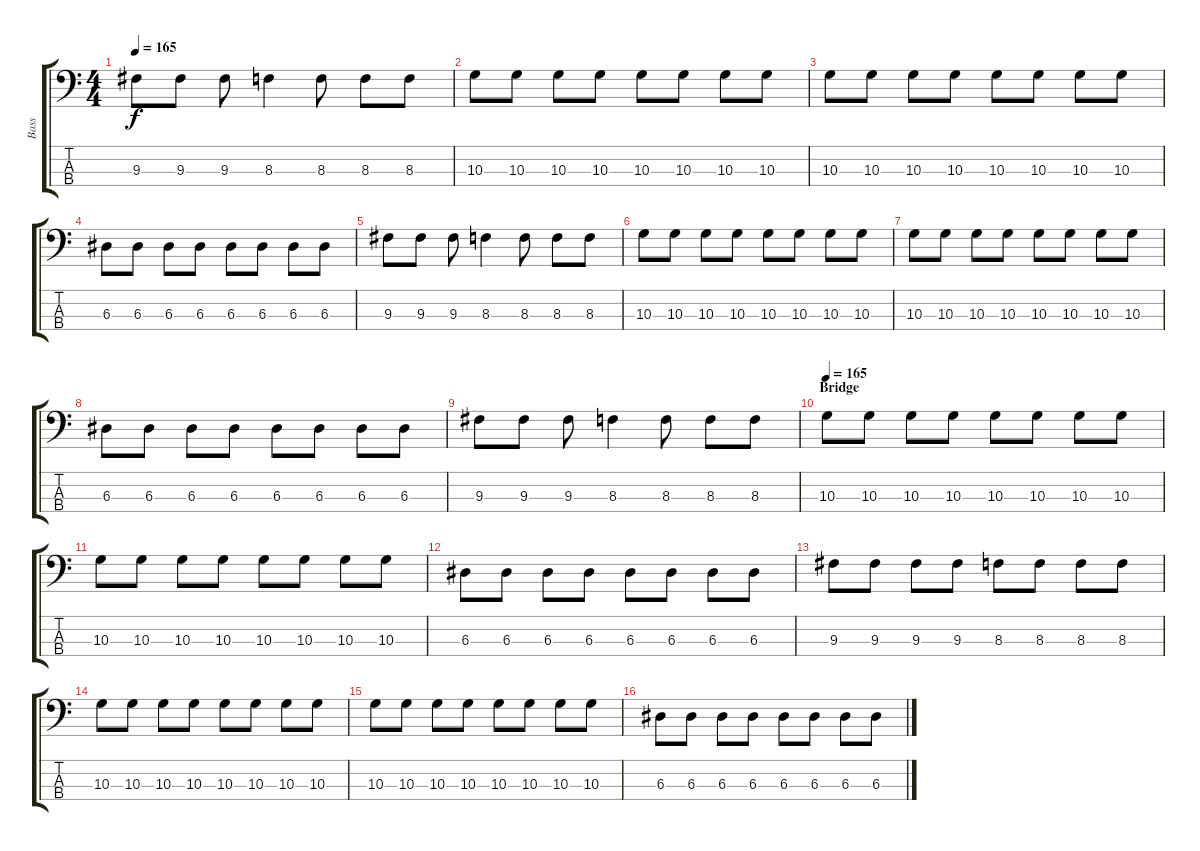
\track ("Bass" "Bass") {instrument electricbassfinger}
\staff {score tabs}
\tuning (G2 D2 A1 E1) {hide}
\ts (4 4)
\tempo 165
\clef f4
\ks c
9.3.8{dy f} 9.3.8 9.3.8 8.3.4 8.3.8 8.3.8 8.3.8 |
10.3.8 10.3.8 10.3.8 10.3.8 10.3.8 10.3.8 10.3.8 10.3.8 |
10.3.8 10.3.8 10.3.8 10.3.8 10.3.8 10.3.8 10.3.8 10.3.8 |
6.3.8 6.3.8 6.3.8 6.3.8 6.3.8 6.3.8 6.3.8 6.3.8 |
9.3.8 9.3.8 9.3.8 8.3.4 8.3.8 8.3.8 8.3.8 |
10.3.8 10.3.8 10.3.8 10.3.8 10.3.8 10.3.8 10.3.8 10.3.8 |
10.3.8 10.3.8 10.3.8 10.3.8 10.3.8 10.3.8 10.3.8 10.3.8 |
6.3.8 6.3.8 6.3.8 6.3.8 6.3.8 6.3.8 6.3.8 6.3.8 |
9.3.8 9.3.8 9.3.8 8.3.4 8.3.8 8.3.8 8.3.8 |
\section ("" "Bridge")
\tempo 165
10.3.8 10.3.8 10.3.8 10.3.8 10.3.8 10.3.8 10.3.8 10.3.8 |
10.3.8 10.3.8 10.3.8 10.3.8 10.3.8 10.3.8 10.3.8 10.3.8 |
6.3.8 6.3.8 6.3.8 6.3.8 6.3.8 6.3.8 6.3.8 6.3.8 |
9.3.8 9.3.8 9.3.8 9.3.8 8.3.8 8.3.8 8.3.8 8.3.8 |
10.3.8 10.3.8 10.3.8 10.3.8 10.3.8 10.3.8 10.3.8 10.3.8 |
10.3.8 10.3.8 10.3.8 10.3.8 10.3.8 10.3.8 10.3.8 10.3.8 |
6.3.8 6.3.8 6.3.8 6.3.8 6.3.8 6.3.8 6.3.8 6.3.8
